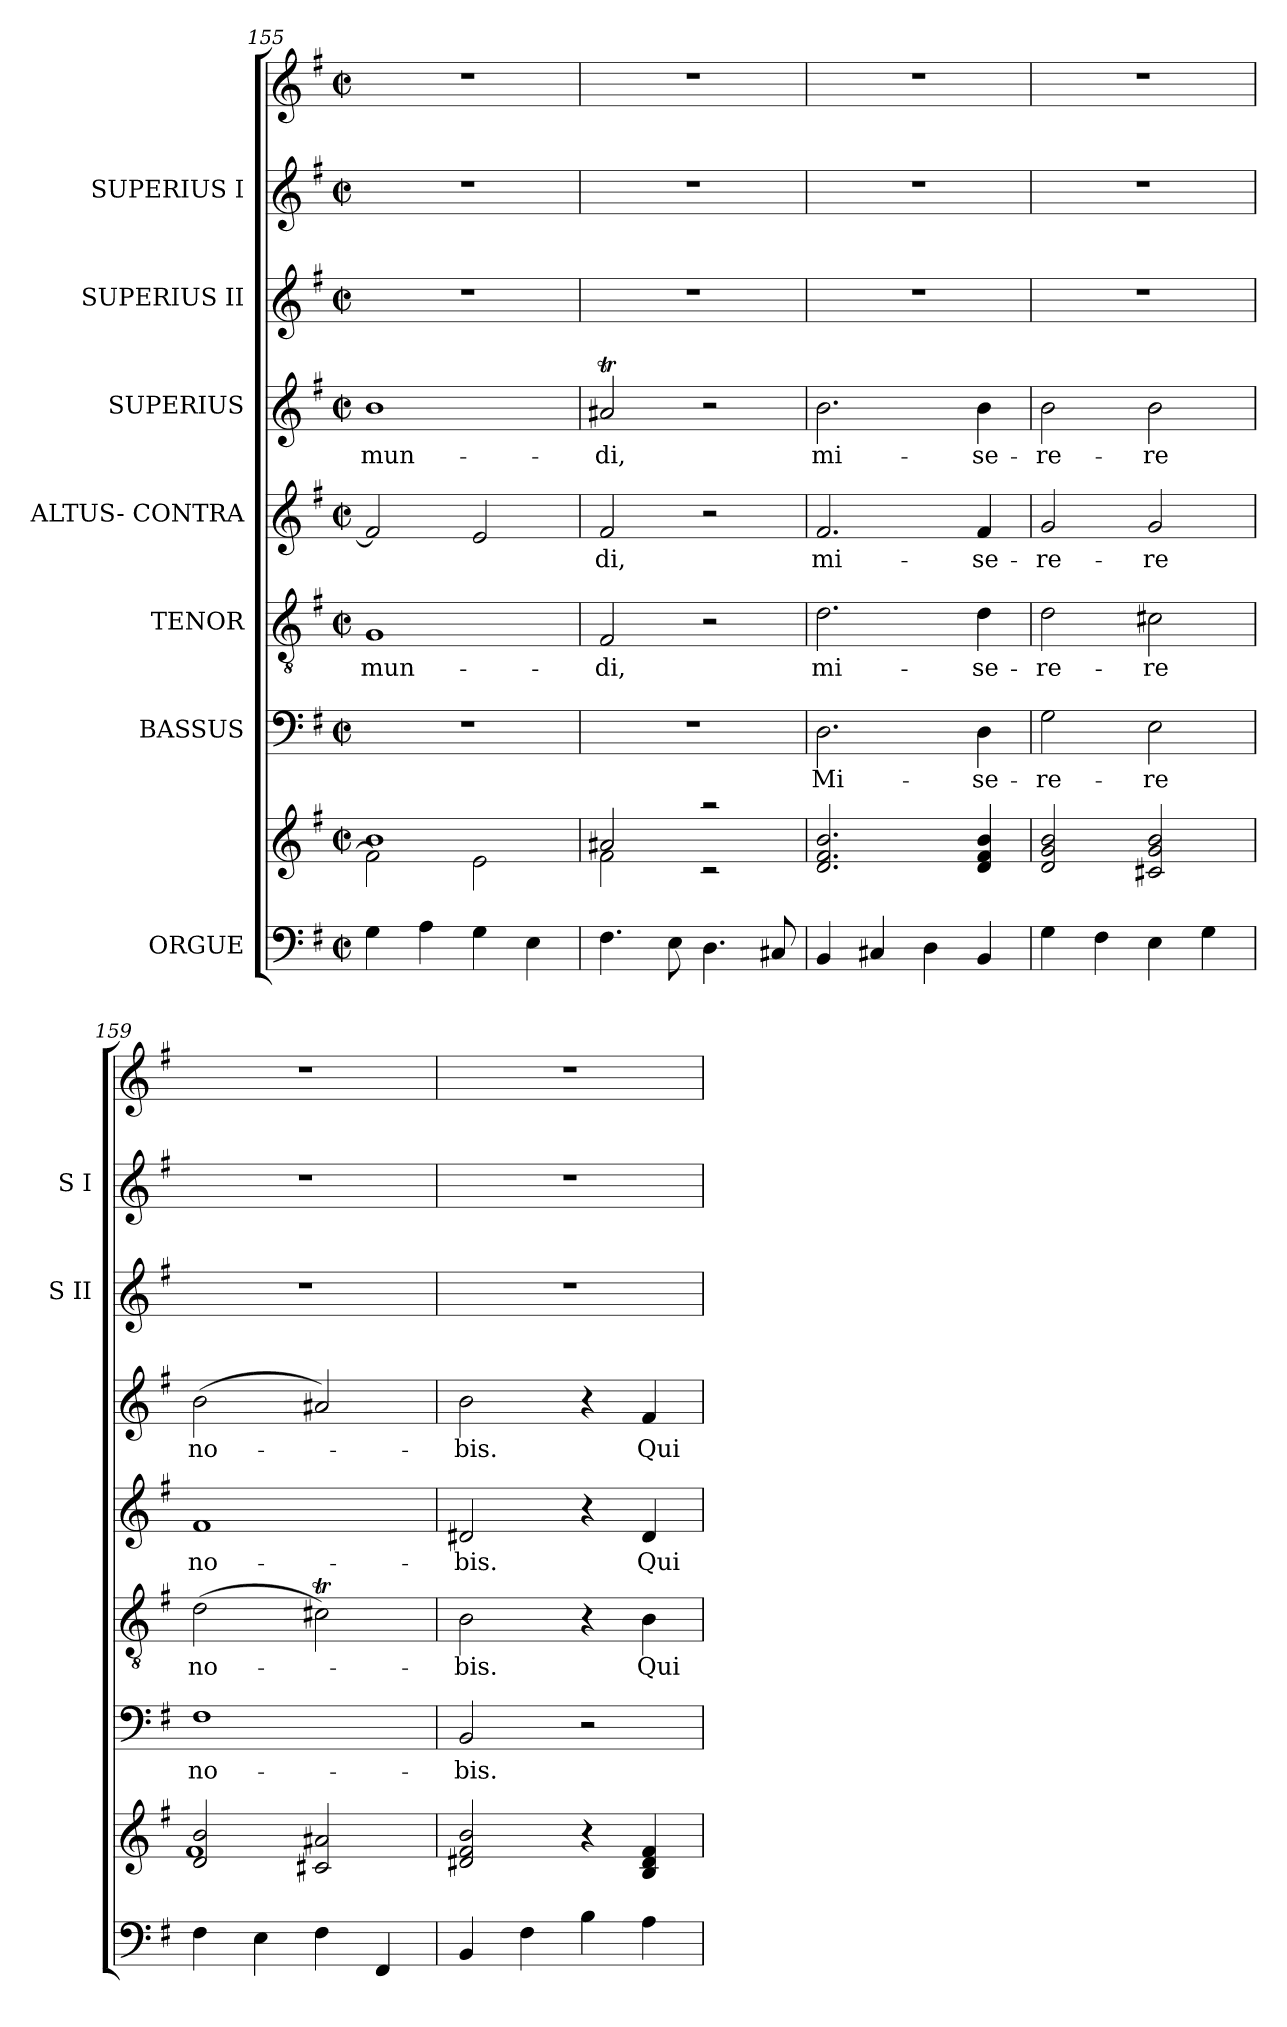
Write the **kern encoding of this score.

**kern	**kern	**kern	**text	**kern	**text	**kern	**text	**kern	**text	**kern	**kern	**kern
*part8	*part8	*part7	*part7	*part6	*part6	*part5	*part5	*part4	*part4	*part3	*part2	*part1
*staff9	*staff8	*staff7	*staff7	*staff6	*staff6	*staff5	*staff5	*staff4	*staff4	*staff3	*staff2	*staff1
*I"ORGUE	*	*I"BASSUS	*	*I"TENOR	*	*I"ALTUS- CONTRA	*	*I"SUPERIUS	*	*I"SUPERIUS II	*I"SUPERIUS I	*
*	*	*	*	*	*	*	*	*	*	*I'S II	*I'S I	*
*clefF4	*clefG2	*clefF4	*	*clefGv2	*	*clefG2	*	*clefG2	*	*clefG2	*clefG2	*clefG2
*k[f#]	*k[f#]	*k[f#]	*	*k[f#]	*	*k[f#]	*	*k[f#]	*	*k[f#]	*k[f#]	*k[f#]
*e:	*e:	*e:	*	*e:	*	*e:	*	*e:	*	*e:	*e:	*e:
*M2/2	*M2/2	*M2/2	*	*M2/2	*	*M2/2	*	*M2/2	*	*M2/2	*M2/2	*M2/2
*met(c|)	*met(c|)	*met(c|)	*	*met(c|)	*	*met(c|)	*	*met(c|)	*	*met(c|)	*met(c|)	*met(c|)
=155	=155	=155	=155	=155	=155	=155	=155	=155	=155	=155	=155	=155
*	*^	*	*	*	*	*	*	*	*	*	*	*
!	!	!	!	!	!	!LO:LY:b	!	!	!	!LO:LY:b	!	!	!
4G\	1b	2f#\]	1r	.	1G	mun-	2f#/]	.	1b	mun-	1r	1r	1r
4A\	.	.	.	.	.	.	.	.	.	.	.	.	.
4G\	.	2e\	.	.	.	.	2e/	.	.	.	.	.	.
4E\	.	.	.	.	.	.	.	.	.	.	.	.	.
=156	=156	=156	=156	=156	=156	=156	=156	=156	=156	=156	=156	=156	=156
!	!	!	!	!	!	!LO:LY:b	!	!LO:LY:b	!	!LO:LY:b	!	!	!
4.F#\	2a#X/	2f#\	1r	.	2F#/	-di,	2f#/	-di,	2a#Xt/	-di,	1r	1r	1r
8E\	.	.	.	.	.	.	.	.	.	.	.	.	.
4.D\	2raa	2rc	.	.	2r	.	2r	.	2r	.	.	.	.
8C#X/	.	.	.	.	.	.	.	.	.	.	.	.	.
*	*v	*v	*	*	*	*	*	*	*	*	*	*	*
=157	=157	=157	=157	=157	=157	=157	=157	=157	=157	=157	=157	=157
!	!	!	!LO:LY:b	!	!LO:LY:b	!	!LO:LY:b	!	!LO:LY:b	!	!	!
4BB/	2.d/ 2.f#/ 2.b/	2.D\	Mi-	2.d\	mi-	2.f#/	mi-	2.b\	mi-	1r	1r	1r
4C#X/	.	.	.	.	.	.	.	.	.	.	.	.
4D\	.	.	.	.	.	.	.	.	.	.	.	.
!	!	!	!LO:LY:b	!	!LO:LY:b	!	!LO:LY:b	!	!LO:LY:b	!	!	!
4BB/	4d/ 4f#/ 4b/	4D\	-se-	4d\	-se-	4f#/	-se-	4b\	-se-	.	.	.
=158	=158	=158	=158	=158	=158	=158	=158	=158	=158	=158	=158	=158
!	!	!	!LO:LY:b	!	!LO:LY:b	!	!LO:LY:b	!	!LO:LY:b	!	!	!
4G\	2d/ 2g/ 2b/	2G\	-re-	2d\	-re-	2g/	-re-	2b\	-re-	1r	1r	1r
4F#\	.	.	.	.	.	.	.	.	.	.	.	.
!	!	!	!LO:LY:b	!	!LO:LY:b	!	!LO:LY:b	!	!LO:LY:b	!	!	!
4E\	2c#X/ 2g/ 2b/	2E\	-re	2c#X\	-re	2g/	-re	2b\	-re	.	.	.
4G\	.	.	.	.	.	.	.	.	.	.	.	.
!!LO:PB:g=z
=159	=159	=159	=159	=159	=159	=159	=159	=159	=159	=159	=159	=159
*	*^	*	*	*	*	*	*	*	*	*	*	*
!	!	!	!	!LO:LY:b	!	!LO:LY:b	!	!LO:LY:b	!	!LO:LY:b	!	!	!
4F#\	2d/ 2b/	1f#	1F#	no-	(>2d\	no-	1f#	no-	(>2b\	no-	1r	1r	1r
4E\	.	.	.	.	.	.	.	.	.	.	.	.	.
4F#\	2c#X/ 2a#X/	.	.	.	2c#Xt\)	.	.	.	2a#X/)	.	.	.	.
4FF#/	.	.	.	.	.	.	.	.	.	.	.	.	.
*	*v	*v	*	*	*	*	*	*	*	*	*	*	*
=160	=160	=160	=160	=160	=160	=160	=160	=160	=160	=160	=160	=160
!	!	!	!LO:LY:b	!	!LO:LY:b	!	!LO:LY:b	!	!LO:LY:b	!	!	!
4BB/	2d#X/ 2f#/ 2b/	2BB/	-bis.	2B\	-bis.	2d#X/	-bis.	2b\	-bis.	1r	1r	1r
4F#\	.	.	.	.	.	.	.	.	.	.	.	.
4B\	4r	2r	.	4r	.	4r	.	4r	.	.	.	.
!	!	!	!	!	!LO:LY:b	!	!LO:LY:b	!	!LO:LY:b	!	!	!
4A\	4B/ 4d#/ 4f#/	.	.	4B\	Qui	4d#/	Qui	4f#/	Qui	.	.	.
=	=	=	=	=	=	=	=	=	=	=	=	=
*-	*-	*-	*-	*-	*-	*-	*-	*-	*-	*-	*-	*-
